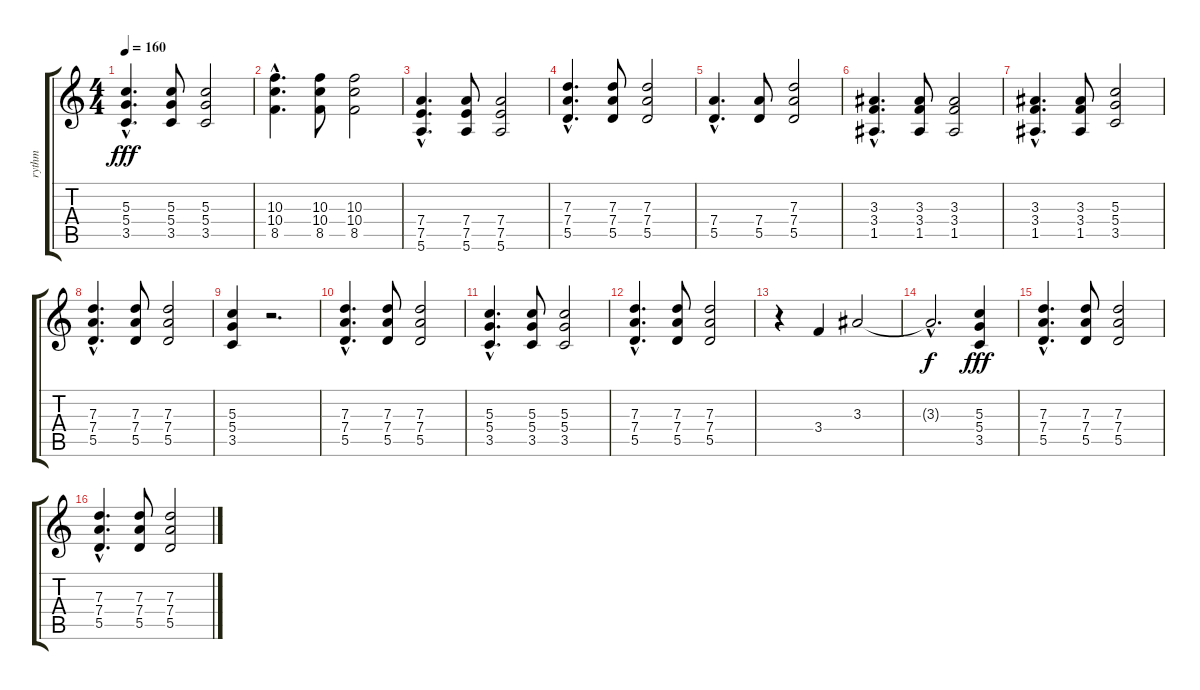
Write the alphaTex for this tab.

\track ("rythm" "rythm") {instrument overdrivenguitar}
\staff {score tabs}
\tuning (E4 B3 G3 D3 A2 E2) {hide}
\ts (4 4)
\tempo 160
\clef g2
\ks c
(5.3{hac} 5.4{hac} 3.5{hac}).4{d dy fff} (5.3 5.4 3.5).8 (5.3 5.4 3.5).2 |
(10.3{hac} 10.4{hac} 8.5{hac}).4{d} (10.3 10.4 8.5).8 (10.3 10.4 8.5).2 |
(7.4{hac} 7.5{hac} 5.6{hac}).4{d} (7.4 7.5 5.6).8 (7.4 7.5 5.6).2 |
(7.3{hac} 7.4{hac} 5.5{hac}).4{d} (7.3 7.4 5.5).8 (7.3 7.4 5.5).2 |
(7.4{hac} 5.5{hac}).4{d} (7.4 5.5).8 (7.3 7.4 5.5).2 |
(3.3{hac} 3.4{hac} 1.5{hac}).4{d} (3.3 3.4 1.5).8 (3.3 3.4 1.5).2 |
(3.3{hac} 3.4{hac} 1.5{hac}).4{d} (3.3 3.4 1.5).8 (5.3 5.4 3.5).2 |
(7.3{hac} 7.4{hac} 5.5{hac}).4{d} (7.3 7.4 5.5).8 (7.3 7.4 5.5).2 |
(5.3 5.4 3.5).4 r.2{d} |
(7.3{hac} 7.4{hac} 5.5{hac}).4{d} (7.3 7.4 5.5).8 (7.3 7.4 5.5).2 |
(5.3{hac} 5.4{hac} 3.5{hac}).4{d} (5.3 5.4 3.5).8 (5.3 5.4 3.5).2 |
(7.3{hac} 7.4{hac} 5.5{hac}).4{d} (7.3 7.4 5.5).8 (7.3 7.4 5.5).2 |
r.4 3.4.4 3.3.2 |
3.3{hac t}.2{d dy f} (5.3 5.4 3.5).4{dy fff} |
(7.3{hac} 7.4{hac} 5.5{hac}).4{d} (7.3 7.4 5.5).8 (7.3 7.4 5.5).2 |
(7.3{hac} 7.4{hac} 5.5{hac}).4{d} (7.3 7.4 5.5).8 (7.3 7.4 5.5).2
